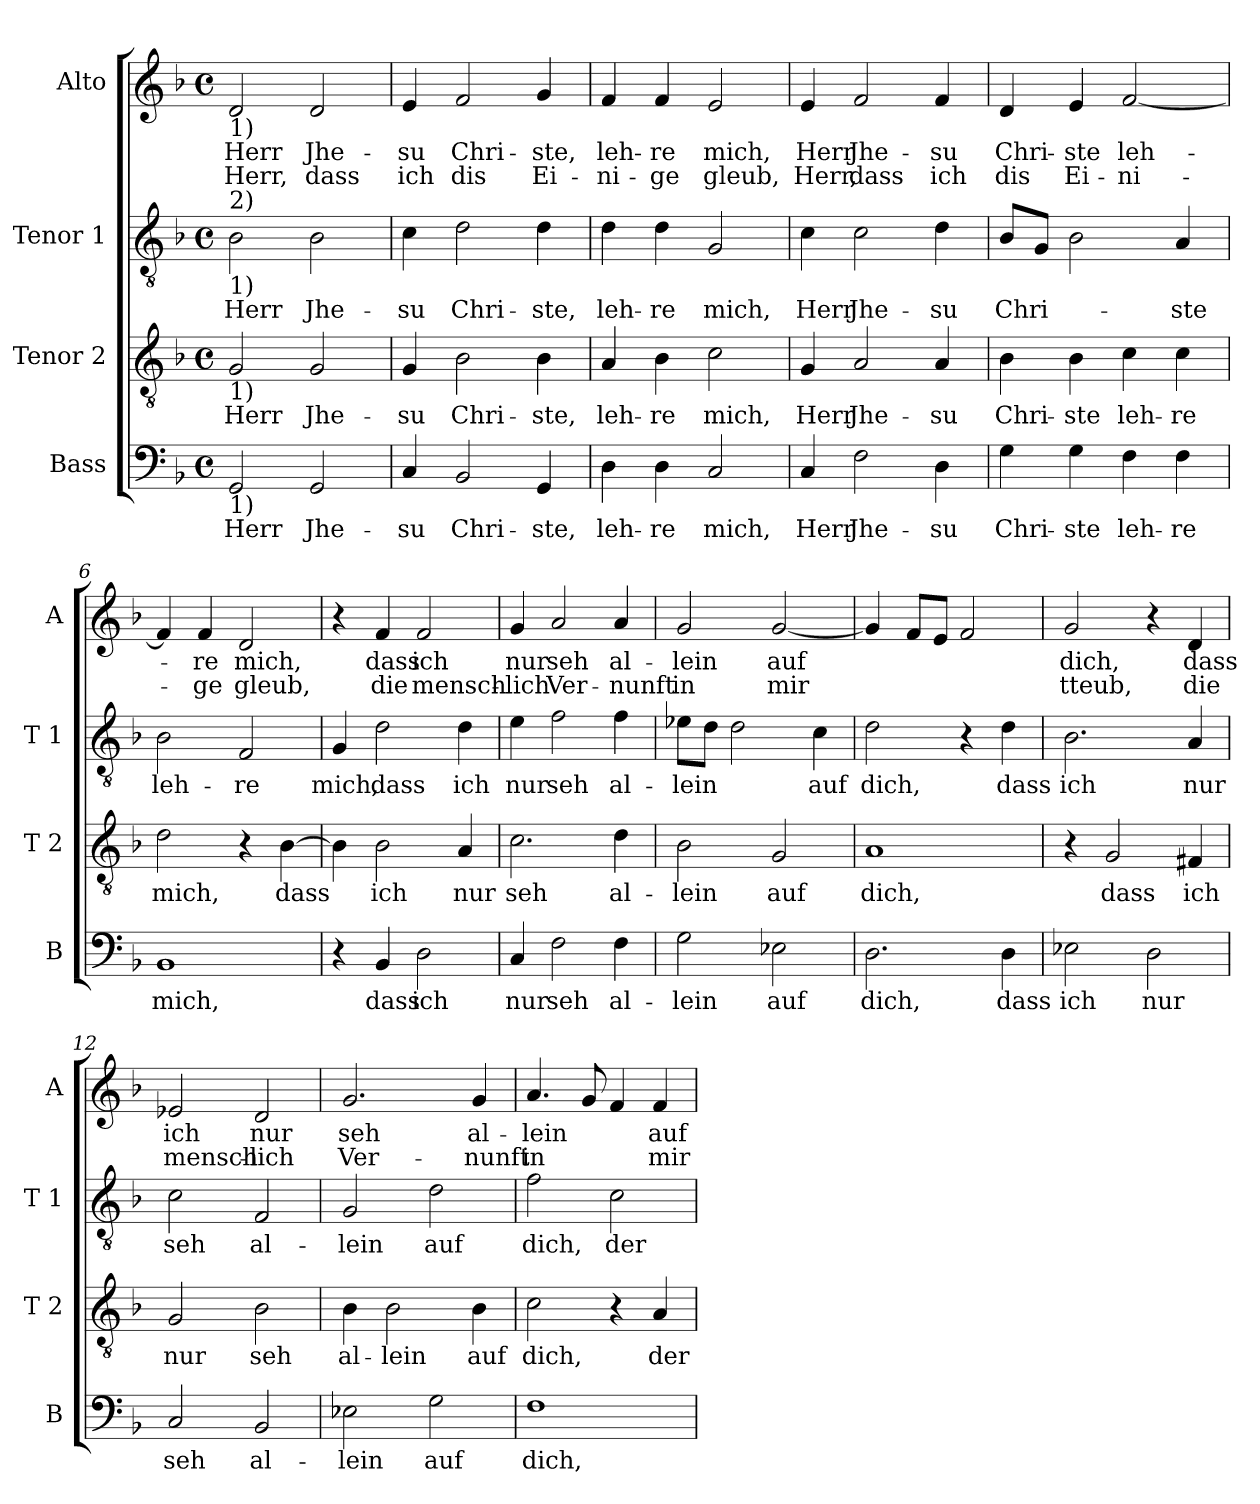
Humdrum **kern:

**kern	**text	**kern	**text	**kern	**text	**kern	**text	**text
*part4	*part4	*part3	*part3	*part2	*part2	*part1	*part1	*part1
*staff4	*staff4	*staff3	*staff3	*staff2	*staff2	*staff1	*staff1	*staff1
*I"Bass	*	*I"Tenor 2	*	*I"Tenor 1	*	*I"Alto	*	*
*I'B	*	*I'T 2	*	*I'T 1	*	*I'A	*	*
*clefF4	*	*clefGv2	*	*clefGv2	*	*clefG2	*	*
*k[b-]	*	*k[b-]	*	*k[b-]	*	*k[b-]	*	*
*F:	*	*F:	*	*F:	*	*F:	*	*
*M4/4	*	*M4/4	*	*M4/4	*	*M4/4	*	*
*met(c)	*	*met(c)	*	*met(c)	*	*met(c)	*	*
=1	=1	=1	=1	=1	=1	=1	=1	=1
!	!	!	!	!	!	!LO:TX:b:t=1)	!	!
!	!	!	!	!LO:TX:a:t=2)	!	!	!	!
!	!	!	!	!LO:TX:b:t=1)	!	!	!	!
!	!	!LO:TX:b:t=1)	!	!	!	!	!	!
!LO:TX:b:t=1)	!	!	!	!	!	!	!	!
!	!LO:LY:b	!	!LO:LY:b	!	!LO:LY:b	!	!LO:LY:b	!LO:LY:b
2GG/	Herr	2G/	Herr	2B-\	Herr	2d/	Herr	Herr,
!	!LO:LY:b	!	!LO:LY:b	!	!LO:LY:b	!	!LO:LY:b	!LO:LY:b
2GG/	Jhe-	2G/	Jhe-	2B-\	Jhe-	2d/	Jhe-	dass
=2	=2	=2	=2	=2	=2	=2	=2	=2
!	!LO:LY:b	!	!LO:LY:b	!	!LO:LY:b	!	!LO:LY:b	!LO:LY:b
4C/	-su	4G/	-su	4c\	-su	4e/	-su	ich
!	!LO:LY:b	!	!LO:LY:b	!	!LO:LY:b	!	!LO:LY:b	!LO:LY:b
2BB-/	Chri-	2B-\	Chri-	2d\	Chri-	2f/	Chri-	dis
!	!LO:LY:b	!	!LO:LY:b	!	!LO:LY:b	!	!LO:LY:b	!LO:LY:b
4GG/	-ste,	4B-\	-ste,	4d\	-ste,	4g/	-ste,	Ei-
=3	=3	=3	=3	=3	=3	=3	=3	=3
!	!LO:LY:b	!	!LO:LY:b	!	!LO:LY:b	!	!LO:LY:b	!LO:LY:b
4D\	leh-	4A/	leh-	4d\	leh-	4f/	leh-	-ni-
!	!LO:LY:b	!	!LO:LY:b	!	!LO:LY:b	!	!LO:LY:b	!LO:LY:b
4D\	-re	4B-\	-re	4d\	-re	4f/	-re	-ge
!	!LO:LY:b	!	!LO:LY:b	!	!LO:LY:b	!	!LO:LY:b	!LO:LY:b
2C/	mich,	2c\	mich,	2G/	mich,	2e/	mich,	gleub,
=4	=4	=4	=4	=4	=4	=4	=4	=4
!	!LO:LY:b	!	!LO:LY:b	!	!LO:LY:b	!	!LO:LY:b	!LO:LY:b
4C/	Herr	4G/	Herr	4c\	Herr	4e/	Herr	Herr,
!	!LO:LY:b	!	!LO:LY:b	!	!LO:LY:b	!	!LO:LY:b	!LO:LY:b
2F\	Jhe-	2A/	Jhe-	2c\	Jhe-	2f/	Jhe-	dass
!	!LO:LY:b	!	!LO:LY:b	!	!LO:LY:b	!	!LO:LY:b	!LO:LY:b
4D\	-su	4A/	-su	4d\	-su	4f/	-su	ich
=5	=5	=5	=5	=5	=5	=5	=5	=5
!	!LO:LY:b	!	!LO:LY:b	!	!LO:LY:b	!	!LO:LY:b	!LO:LY:b
4G\	Chri-	4B-\	Chri-	8B-/L	Chri-	4d/	Chri-	dis
.	.	.	.	8G/J	.	.	.	.
!	!LO:LY:b	!	!LO:LY:b	!	!	!	!LO:LY:b	!LO:LY:b
4G\	-ste	4B-\	-ste	2B-\	.	4e/	-ste	Ei-
!	!LO:LY:b	!	!LO:LY:b	!	!	!	!LO:LY:b	!LO:LY:b
4F\	leh-	4c\	leh-	.	.	[2f/	leh-	-ni-
!	!LO:LY:b	!	!LO:LY:b	!	!LO:LY:b	!	!	!
4F\	-re	4c\	-re	4A/	-ste	.	.	.
!!LO:LB:g=z
=6	=6	=6	=6	=6	=6	=6	=6	=6
!	!LO:LY:b	!	!LO:LY:b	!	!LO:LY:b	!	!	!
1BB-	mich,	2d\	mich,	2B-\	leh-	4f/]	.	.
!	!	!	!	!	!	!	!LO:LY:b	!LO:LY:b
.	.	.	.	.	.	4f/	-re	-ge
!	!	!	!	!	!LO:LY:b	!	!LO:LY:b	!LO:LY:b
.	.	4r	.	2F/	-re	2d/	mich,	gleub,
!	!	!	!LO:LY:b	!	!	!	!	!
.	.	[4B-\	dass	.	.	.	.	.
=7	=7	=7	=7	=7	=7	=7	=7	=7
!	!	!	!	!	!LO:LY:b	!	!	!
4r	.	4B-\]	.	4G/	mich,	4r	.	.
!	!LO:LY:b	!	!LO:LY:b	!	!LO:LY:b	!	!LO:LY:b	!LO:LY:b
4BB-/	dass	2B-\	ich	2d\	dass	4f/	dass	die
!	!LO:LY:b	!	!	!	!	!	!LO:LY:b	!LO:LY:b
2D\	ich	.	.	.	.	2f/	ich	mensch-
!	!	!	!LO:LY:b	!	!LO:LY:b	!	!	!
.	.	4A/	nur	4d\	ich	.	.	.
=8	=8	=8	=8	=8	=8	=8	=8	=8
!	!LO:LY:b	!	!LO:LY:b	!	!LO:LY:b	!	!LO:LY:b	!LO:LY:b
4C/	nur	2.c\	seh	4e\	nur	4g/	nur	-lich
!	!LO:LY:b	!	!	!	!LO:LY:b	!	!LO:LY:b	!LO:LY:b
2F\	seh	.	.	2f\	seh	2a/	seh	Ver-
!	!LO:LY:b	!	!LO:LY:b	!	!LO:LY:b	!	!LO:LY:b	!LO:LY:b
4F\	al-	4d\	al-	4f\	al-	4a/	al-	-nunft
=9	=9	=9	=9	=9	=9	=9	=9	=9
!	!LO:LY:b	!	!LO:LY:b	!	!LO:LY:b	!	!LO:LY:b	!LO:LY:b
2G\	-lein	2B-\	-lein	8e-X\L	-lein	2g/	-lein	in
.	.	.	.	8d\J	.	.	.	.
.	.	.	.	2d\	.	.	.	.
!	!LO:LY:b	!	!LO:LY:b	!	!	!	!LO:LY:b	!LO:LY:b
2E-X\	auf	2G/	auf	.	.	[2g/	auf	mir
!	!	!	!	!	!LO:LY:b	!	!	!
.	.	.	.	4c\	auf	.	.	.
=10	=10	=10	=10	=10	=10	=10	=10	=10
!	!LO:LY:b	!	!LO:LY:b	!	!LO:LY:b	!	!	!
2.D\	dich,	1A	dich,	2d\	dich,	4g/]	.	.
.	.	.	.	.	.	8f/L	.	.
.	.	.	.	.	.	8e/J	.	.
.	.	.	.	4r	.	2f/	.	.
!	!LO:LY:b	!	!	!	!LO:LY:b	!	!	!
4D\	dass	.	.	4d\	dass	.	.	.
=11	=11	=11	=11	=11	=11	=11	=11	=11
!	!LO:LY:b	!	!	!	!LO:LY:b	!	!LO:LY:b	!LO:LY:b
2E-X\	ich	4r	.	2.B-\	ich	2g/	dich,	tteub,
!	!	!	!LO:LY:b	!	!	!	!	!
.	.	2G/	dass	.	.	.	.	.
!	!LO:LY:b	!	!	!	!	!	!	!
2D\	nur	.	.	.	.	4r	.	.
!	!	!	!LO:LY:b	!	!LO:LY:b	!	!LO:LY:b	!LO:LY:b
.	.	4F#X/	ich	4A/	nur	4d/	dass	die
!!LO:PB:g=z
=12	=12	=12	=12	=12	=12	=12	=12	=12
!	!LO:LY:b	!	!LO:LY:b	!	!LO:LY:b	!	!LO:LY:b	!LO:LY:b
2C/	seh	2G/	nur	2c\	seh	2e-X/	ich	mensch-
!	!LO:LY:b	!	!LO:LY:b	!	!LO:LY:b	!	!LO:LY:b	!LO:LY:b
2BB-/	al-	2B-\	seh	2F/	al-	2d/	nur	-lich
=13	=13	=13	=13	=13	=13	=13	=13	=13
!	!LO:LY:b	!	!LO:LY:b	!	!LO:LY:b	!	!LO:LY:b	!LO:LY:b
2E-X\	-lein	4B-\	al-	2G/	-lein	2.g/	seh	Ver-
!	!	!	!LO:LY:b	!	!	!	!	!
.	.	2B-\	-lein	.	.	.	.	.
!	!LO:LY:b	!	!	!	!LO:LY:b	!	!	!
2G\	auf	.	.	2d\	auf	.	.	.
!	!	!	!LO:LY:b	!	!	!	!LO:LY:b	!LO:LY:b
.	.	4B-\	auf	.	.	4g/	al-	-nunft
=14	=14	=14	=14	=14	=14	=14	=14	=14
!	!LO:LY:b	!	!LO:LY:b	!	!LO:LY:b	!	!LO:LY:b	!LO:LY:b
1F	dich,	2c\	dich,	2f\	dich,	4.a/	-lein	in
.	.	.	.	.	.	8g/	.	.
!	!	!	!	!	!LO:LY:b	!	!	!
.	.	4r	.	2c\	der	4f/	.	.
!	!	!	!LO:LY:b	!	!	!	!LO:LY:b	!LO:LY:b
.	.	4A/	der	.	.	4f/	auf	mir
=	=	=	=	=	=	=	=	=
*-	*-	*-	*-	*-	*-	*-	*-	*-
